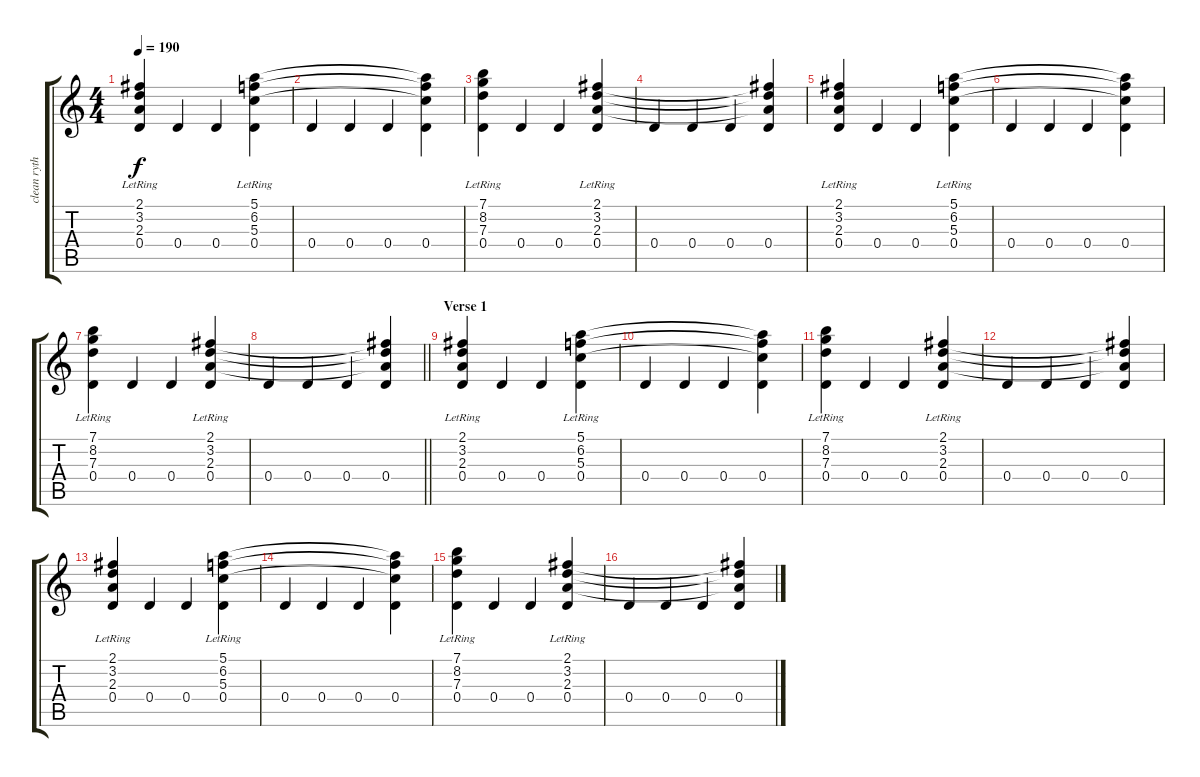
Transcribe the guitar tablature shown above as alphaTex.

\track ("clean rythm" "clean ryth") {instrument electricguitarjazz}
\staff {score tabs}
\tuning (E4 B3 G3 D3 A2 E2) {hide}
\ts (4 4)
\tempo 190
\clef g2
\ks c
(2.1{lr} 3.2{lr} 2.3{lr} 0.4).4{dy f} 0.4.4 0.4.4 (5.1{lr} 6.2{lr} 5.3{lr} 0.4).4 |
0.4.4 0.4.4 0.4.4 (5.1{t} 6.2{t} 5.3{t} 0.4).4 |
(7.1{lr} 8.2{lr} 7.3{lr} 0.4).4 0.4.4 0.4.4 (2.1{lr} 3.2 2.3 0.4).4 |
0.4.4 0.4.4 0.4.4 (2.1{t} 3.2{t} 2.3{t} 0.4).4 |
(2.1{lr} 3.2{lr} 2.3{lr} 0.4).4 0.4.4 0.4.4 (5.1{lr} 6.2{lr} 5.3{lr} 0.4).4 |
0.4.4 0.4.4 0.4.4 (5.1{t} 6.2{t} 5.3{t} 0.4).4 |
(7.1{lr} 8.2{lr} 7.3{lr} 0.4).4 0.4.4 0.4.4 (2.1{lr} 3.2 2.3 0.4).4 |
\barLineRight lightlight
0.4.4 0.4.4 0.4.4 (2.1{t} 3.2{t} 2.3{t} 0.4).4 |
\section ("" "Verse 1")
(2.1{lr} 3.2{lr} 2.3{lr} 0.4).4 0.4.4 0.4.4 (5.1{lr} 6.2{lr} 5.3{lr} 0.4).4 |
0.4.4 0.4.4 0.4.4 (5.1{t} 6.2{t} 5.3{t} 0.4).4 |
(7.1{lr} 8.2{lr} 7.3{lr} 0.4).4 0.4.4 0.4.4 (2.1{lr} 3.2 2.3 0.4).4 |
0.4.4 0.4.4 0.4.4 (2.1{t} 3.2{t} 2.3{t} 0.4).4 |
(2.1{lr} 3.2{lr} 2.3{lr} 0.4).4 0.4.4 0.4.4 (5.1{lr} 6.2{lr} 5.3{lr} 0.4).4 |
0.4.4 0.4.4 0.4.4 (5.1{t} 6.2{t} 5.3{t} 0.4).4 |
(7.1{lr} 8.2{lr} 7.3{lr} 0.4).4 0.4.4 0.4.4 (2.1{lr} 3.2 2.3 0.4).4 |
0.4.4 0.4.4 0.4.4 (2.1{t} 3.2{t} 2.3{t} 0.4).4
